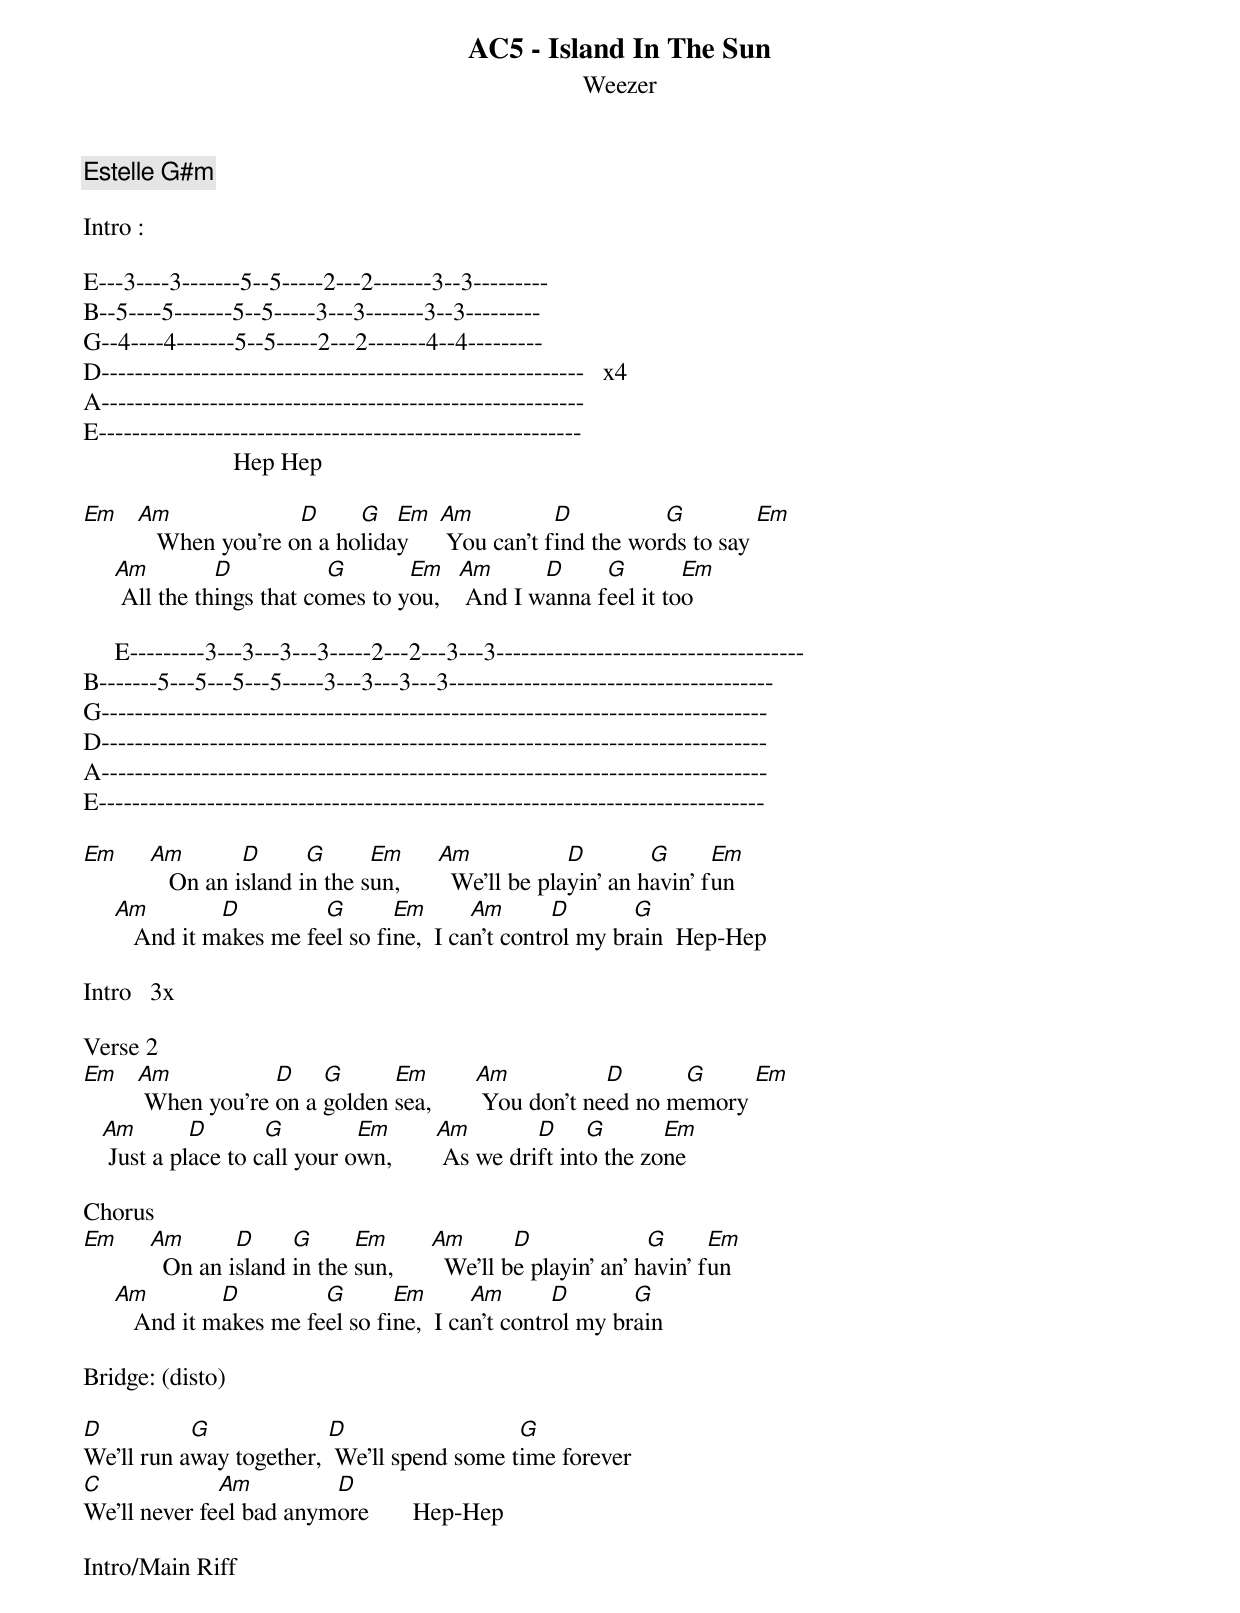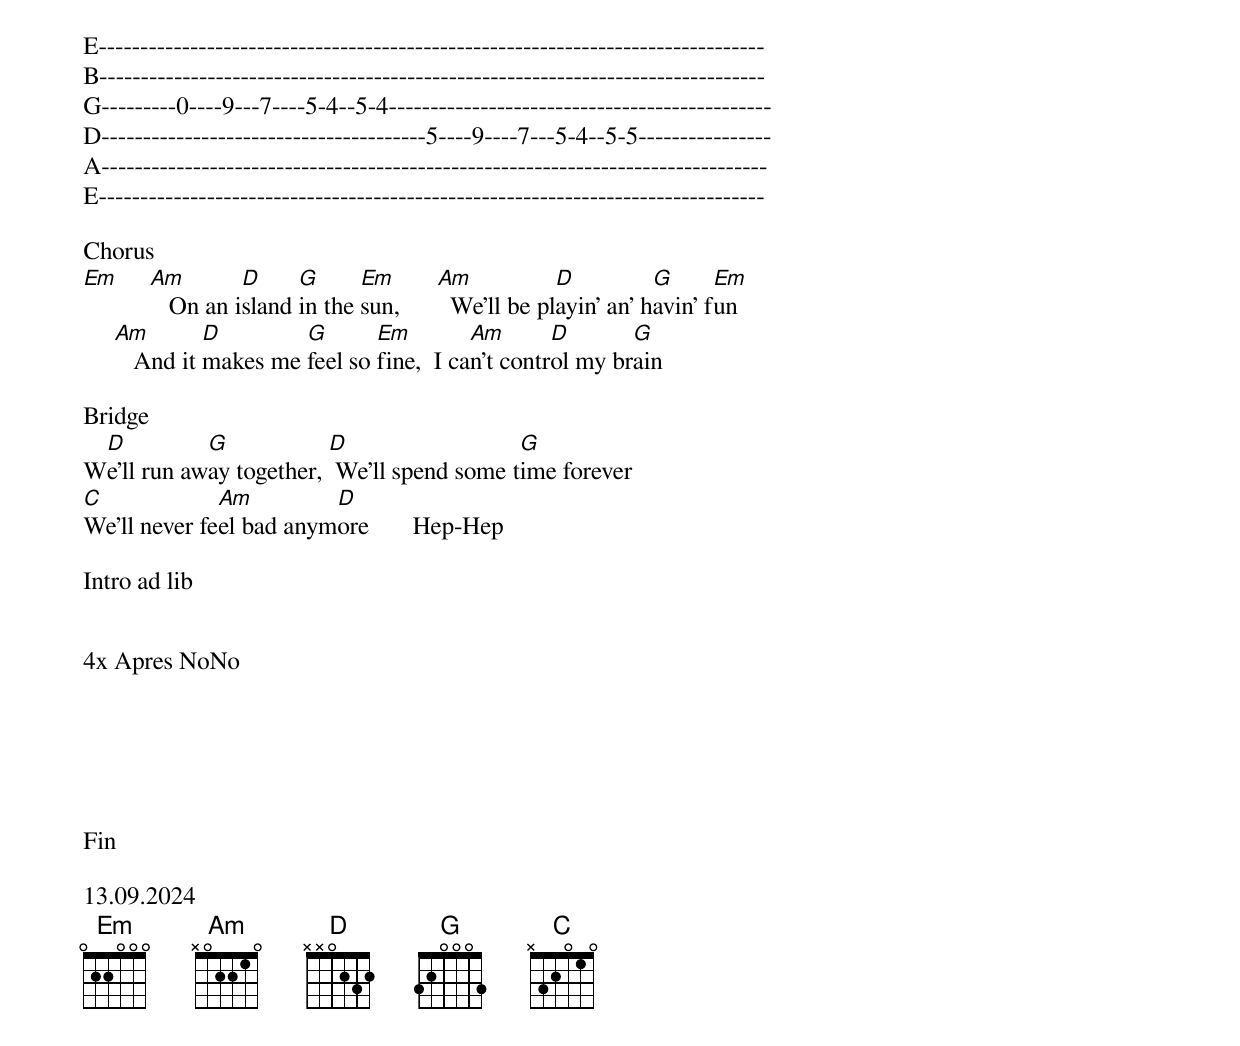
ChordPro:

{title: AC5 - Island In The Sun}
{subtitle: Weezer }
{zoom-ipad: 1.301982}
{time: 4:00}
{c:Estelle G#m}

Intro :

E---3----3-------5--5-----2---2-------3--3---------
B--5----5-------5--5-----3---3-------3--3---------
G--4----4-------5--5-----2---2-------4--4---------
D----------------------------------------------------------   x4
A----------------------------------------------------------
E----------------------------------------------------------
                        Hep Hep

[Em]   [Am]   When you're o[D]n a ho[G]lida[Em]y     [Am] You can't f[D]ind the wor[G]ds to say [Em]
     [Am] All the th[D]ings that co[G]mes to y[Em]ou,   [Am] And I w[D]anna f[G]eel it to[Em]o

     E---------3---3---3---3-----2---2---3---3-------------------------------------
B-------5---5---5---5-----3---3---3---3---------------------------------------
G--------------------------------------------------------------------------------
D--------------------------------------------------------------------------------
A--------------------------------------------------------------------------------
E--------------------------------------------------------------------------------

[Em]     [Am]   On an i[D]sland i[G]n the s[Em]un,      [Am]  We'll be pla[D]yin' an h[G]avin’ f[Em]un
     [Am]   And it m[D]akes me fe[G]el so fi[Em]ne,  I ca[Am]n't contr[D]ol my br[G]ain  Hep-Hep

Intro   3x

Verse 2
[Em]   [Am] When you're [D]on a [G]golden [Em]sea,       [Am] You don't ne[D]ed no m[G]emory [Em]
   [Am] Just a pl[D]ace to c[G]all your o[Em]wn,       [Am] As we dri[D]ft int[G]o the zo[Em]ne

Chorus
[Em]     [Am]  On an i[D]sland [G]in the [Em]sun,      [Am]  We'll b[D]e playin' an' h[G]avin' f[Em]un
     [Am]   And it m[D]akes me fe[G]el so fi[Em]ne,  I ca[Am]n't contr[D]ol my br[G]ain

Bridge: (disto)

[D]We'll run a[G]way together, [D]	We'll spend some t[G]ime forever
[C]We'll never fe[Am]el bad anym[D]ore       Hep-Hep

Intro/Main Riff

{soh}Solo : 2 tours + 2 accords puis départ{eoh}

E--------------------------------------------------------------------------------
B--------------------------------------------------------------------------------
G---------0----9---7----5-4--5-4----------------------------------------------
D---------------------------------------5----9----7---5-4--5-5----------------
A--------------------------------------------------------------------------------
E--------------------------------------------------------------------------------

Chorus
[Em]     [Am]   On an i[D]sland [G]in the [Em]sun,      [Am]  We'll be pl[D]ayin' an' h[G]avin' f[Em]un
     [Am]   And it [D]makes me [G]feel so [Em]fine,  I ca[Am]n't contr[D]ol my br[G]ain

Bridge
W[D]e'll run aw[G]ay together, [D]	We'll spend some t[G]ime forever
[C]We'll never fe[Am]el bad anym[D]ore       Hep-Hep

Intro ad lib


4x Apres NoNo






Fin

13.09.2024
